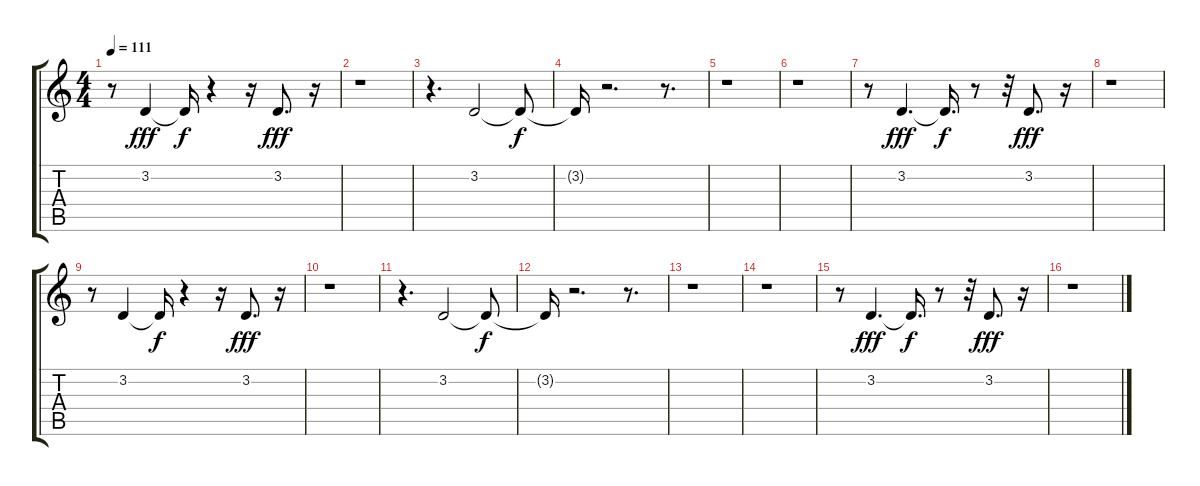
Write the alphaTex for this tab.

\track "" {instrument synthstrings1}
\staff {score tabs}
\tuning (E4 B3 G3 D3 A2 E2) {hide}
\ts (4 4)
\tempo 111
\clef g2
\ks c
r.8{dy fff} 3.2.4 3.2{t}.16{dy f} r.4 r.16 3.2.8{d dy fff} r.16 |
r.1 |
r.4{d} 3.2.2 3.2{t}.8{dy f} |
3.2{t}.16 r.2{d} r.8{d} |
r.1 |
r.1 |
r.8 3.2.4{d dy fff} 3.2{t}.16{d dy f} r.8 r.32 3.2.8{d dy fff} r.16 |
r.1 |
r.8 3.2.4 3.2{t}.16{dy f} r.4 r.16 3.2.8{d dy fff} r.16 |
r.1 |
r.4{d} 3.2.2 3.2{t}.8{dy f} |
3.2{t}.16 r.2{d} r.8{d} |
r.1 |
r.1 |
r.8 3.2.4{d dy fff} 3.2{t}.16{d dy f} r.8 r.32 3.2.8{d dy fff} r.16 |
r.1
